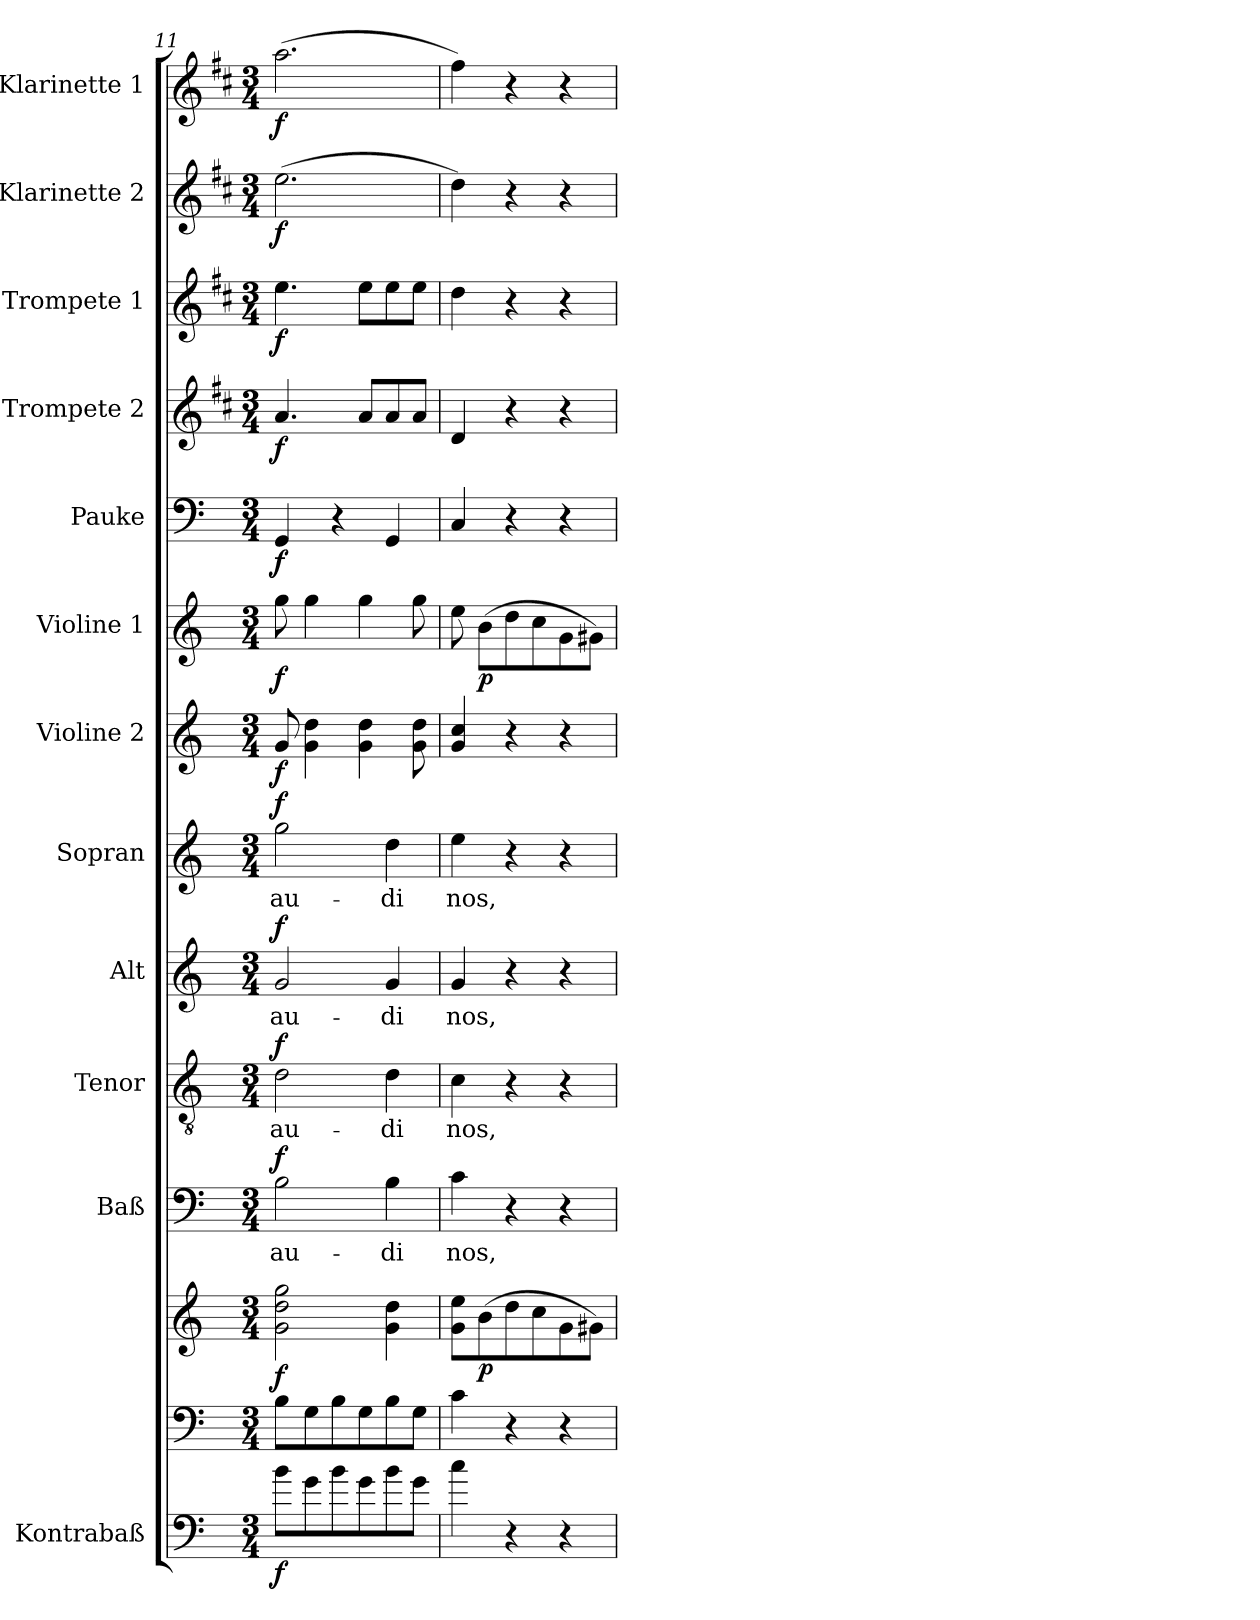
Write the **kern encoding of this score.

**kern	**dynam	**kern	**kern	**dynam	**kern	**text	**dynam	**kern	**text	**dynam	**kern	**text	**dynam	**kern	**text	**dynam	**kern	**dynam	**kern	**dynam	**kern	**dynam	**kern	**dynam	**kern	**dynam	**kern	**dynam	**kern	**dynam
*part13	*part13	*part12	*part12	*part12	*part11	*part11	*part11	*part10	*part10	*part10	*part9	*part9	*part9	*part8	*part8	*part8	*part7	*part7	*part6	*part6	*part5	*part5	*part4	*part4	*part3	*part3	*part2	*part2	*part1	*part1
*staff14	*staff14	*staff13	*staff12	*staff12/13	*staff11	*staff11	*staff11	*staff10	*staff10	*staff10	*staff9	*staff9	*staff9	*staff8	*staff8	*staff8	*staff7	*staff7	*staff6	*staff6	*staff5	*staff5	*staff4	*staff4	*staff3	*staff3	*staff2	*staff2	*staff1	*staff1
*I"Kontrabaß	*	*	*	*	*I"Baß	*	*	*I"Tenor	*	*	*I"Alt	*	*	*I"Sopran	*	*	*I"Violine 2	*	*I"Violine 1	*	*I"Pauke	*	*I"Trompete 2	*	*I"Trompete 1	*	*I"Klarinette 2	*	*I"Klarinette 1	*
*	*	*	*	*	*	*	*	*	*	*	*	*	*	*	*	*	*I'Vln	*	*I'Vln	*	*	*	*I'Tpt	*	*I'Tpt	*	*	*	*	*
*clefF4	*	*clefF4	*clefG2	*	*clefF4	*	*	*clefGv2	*	*	*clefG2	*	*	*clefG2	*	*	*clefG2	*	*clefG2	*	*clefF4	*	*clefG2	*	*clefG2	*	*clefG2	*	*clefG2	*
*ITrd7c12	*	*	*	*	*	*	*	*	*	*	*	*	*	*	*	*	*	*	*	*	*	*	*ITrd1c2	*	*ITrd1c2	*	*ITrd1c2	*	*ITrd1c2	*
*k[]	*	*k[]	*k[]	*	*k[]	*	*	*k[]	*	*	*k[]	*	*	*k[]	*	*	*k[]	*	*k[]	*	*k[]	*	*k[]	*	*k[]	*	*k[]	*	*k[]	*
*C:	*	*C:	*C:	*	*C:	*	*	*C:	*	*	*C:	*	*	*C:	*	*	*C:	*	*C:	*	*C:	*	*C:	*	*C:	*	*C:	*	*C:	*
*M3/4	*	*M3/4	*M3/4	*	*M3/4	*	*	*M3/4	*	*	*M3/4	*	*	*M3/4	*	*	*M3/4	*	*M3/4	*	*M3/4	*	*M3/4	*	*M3/4	*	*M3/4	*	*M3/4	*
=11	=11	=11	=11	=11	=11	=11	=11	=11	=11	=11	=11	=11	=11	=11	=11	=11	=11	=11	=11	=11	=11	=11	=11	=11	=11	=11	=11	=11	=11	=11
!	!LO:DY:b	!	!	!LO:DY:b	!	!LO:LY:b	!LO:DY:a	!	!LO:LY:b	!LO:DY:a	!	!LO:LY:b	!LO:DY:a	!	!LO:LY:b	!LO:DY:a	!	!LO:DY:b	!	!LO:DY:b	!	!LO:DY:b	!	!LO:DY:b	!	!LO:DY:b	!	!LO:DY:b	!	!LO:DY:b
8B\L	f	8B\L	2g\ 2dd\ 2gg\	f	2B\	au-	f	2d\	au-	f	2g/	au-	f	2gg\	au-	f	8g/	f	8gg\	f	4GG/	f	4.g/	f	4.dd\	f	(>2.dd\	f	(>2.gg\	f
8G\	.	8G\	.	.	.	.	.	.	.	.	.	.	.	.	.	.	4g\ 4dd\	.	4gg\	.	.	.	.	.	.	.	.	.	.	.
8B\	.	8B\	.	.	.	.	.	.	.	.	.	.	.	.	.	.	.	.	.	.	4r	.	.	.	.	.	.	.	.	.
8G\	.	8G\	.	.	.	.	.	.	.	.	.	.	.	.	.	.	4g\ 4dd\	.	4gg\	.	.	.	8g/L	.	8dd\L	.	.	.	.	.
!	!	!	!	!	!	!LO:LY:b	!	!	!LO:LY:b	!	!	!LO:LY:b	!	!	!LO:LY:b	!	!	!	!	!	!	!	!	!	!	!	!	!	!	!
8B\	.	8B\	4g\ 4dd\	.	4B\	-di	.	4d\	-di	.	4g/	-di	.	4dd\	-di	.	.	.	.	.	4GG/	.	8g/	.	8dd\	.	.	.	.	.
8G\J	.	8G\J	.	.	.	.	.	.	.	.	.	.	.	.	.	.	8g\ 8dd\	.	8gg\	.	.	.	8g/J	.	8dd\J	.	.	.	.	.
=12	=12	=12	=12	=12	=12	=12	=12	=12	=12	=12	=12	=12	=12	=12	=12	=12	=12	=12	=12	=12	=12	=12	=12	=12	=12	=12	=12	=12	=12	=12
!	!	!	!	!	!	!LO:LY:b	!	!	!LO:LY:b	!	!	!LO:LY:b	!	!	!LO:LY:b	!	!	!	!	!	!	!	!	!	!	!	!	!	!	!
4c\	.	4c\	8g\ 8ee\L	.	4c\	nos,	.	4c\	nos,	.	4g/	nos,	.	4ee\	nos,	.	4g/ 4cc/	.	8ee\	.	4C/	.	4c/	.	4cc\	.	4cc\)	.	4ee\)	.
!	!	!	!	!LO:DY:b	!	!	!	!	!	!	!	!	!	!	!	!	!	!	!	!LO:DY:b	!	!	!	!	!	!	!	!	!	!
.	.	.	(>8b\	p	.	.	.	.	.	.	.	.	.	.	.	.	.	.	(>8b\L	p	.	.	.	.	.	.	.	.	.	.
4r	.	4r	8dd\	.	4r	.	.	4r	.	.	4r	.	.	4r	.	.	4r	.	8dd\	.	4r	.	4r	.	4r	.	4r	.	4r	.
.	.	.	8cc\	.	.	.	.	.	.	.	.	.	.	.	.	.	.	.	8cc\	.	.	.	.	.	.	.	.	.	.	.
4r	.	4r	8g\	.	4r	.	.	4r	.	.	4r	.	.	4r	.	.	4r	.	8g\	.	4r	.	4r	.	4r	.	4r	.	4r	.
.	.	.	8g#X\J)	.	.	.	.	.	.	.	.	.	.	.	.	.	.	.	8g#X\J)	.	.	.	.	.	.	.	.	.	.	.
=	=	=	=	=	=	=	=	=	=	=	=	=	=	=	=	=	=	=	=	=	=	=	=	=	=	=	=	=	=	=
*-	*-	*-	*-	*-	*-	*-	*-	*-	*-	*-	*-	*-	*-	*-	*-	*-	*-	*-	*-	*-	*-	*-	*-	*-	*-	*-	*-	*-	*-	*-
